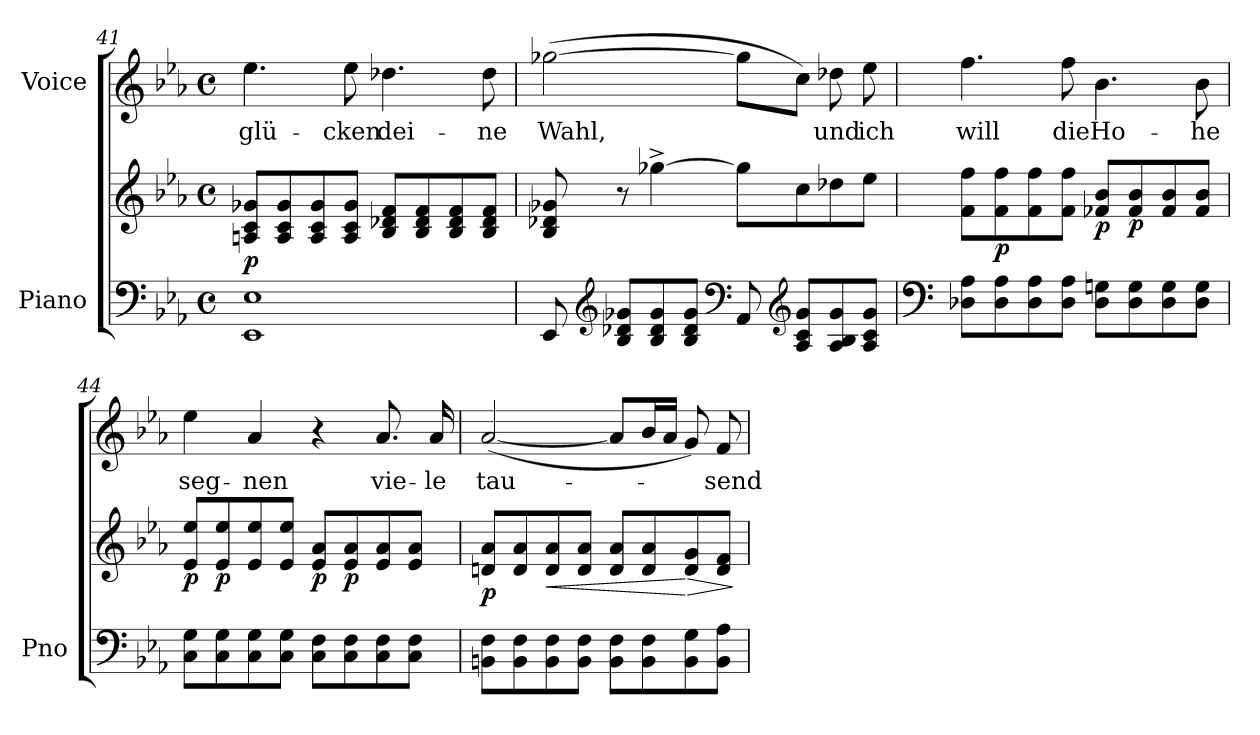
**kern	**kern	**dynam	**kern	**text
*part2	*part2	*part2	*part1	*part1
*staff3	*staff2	*staff2/3	*staff1	*staff1
*I"Piano	*	*	*I"Voice	*
*I'Pno	*	*	*	*
*clefF4	*clefG2	*	*clefG2	*
*k[b-e-a-]	*k[b-e-a-]	*	*k[b-e-a-]	*
*M4/4	*M4/4	*	*M4/4	*
*met(c)	*met(c)	*	*met(c)	*
=41	=41	=41	=41	=41
!	!	!LO:DY:b	!	!LO:LY:b
1EE- 1E-	8An/ 8c/ 8g-X/L	p	4.ee-\	-glü-
.	8A/ 8c/ 8g-/	.	.	.
.	8A/ 8c/ 8g-/	.	.	.
!	!	!	!	!LO:LY:b
.	8A/ 8c/ 8g-/J	.	8ee-\	-cken
!	!	!	!	!LO:LY:b
.	8B-/ 8d-X/ 8f/L	.	4.dd-X\	dei-
.	8B-/ 8d-/ 8f/	.	.	.
.	8B-/ 8d-/ 8f/	.	.	.
!	!	!	!	!LO:LY:b
.	8B-/ 8d-/ 8f/J	.	8dd-\	-ne
!!LO:LB:g=z
=42	=42	=42	=42	=42
!	!	!	!	!LO:LY:b
8EE-/	8B-/ 8d-X/ 8g-X/	.	(>[2gg-X\	Wahl,
*clefG2	*	*	*	*
8B-/ 8d-X/ 8g-X/L	8r	.	.	.
8B-/ 8d-/ 8g-/	[4gg-X^\	.	.	.
8B-/ 8d-/ 8g-/J	.	.	.	.
*clefF4	*	*	*	*
8AA-/	8gg-\L]	.	8gg-\L]	.
*clefG2	*	*	*	*
8A-/ 8c/ 8g-/L	8cc\	.	8cc\J)	.
!	!	!	!	!LO:LY:b
8A-/ 8B-/ 8g-/	8dd-X\	.	8dd-X\	und
!	!	!	!	!LO:LY:b
8A-/ 8c/ 8g-/J	8ee-\J	.	8ee-\	ich
=43	=43	=43	=43	=43
*clefF4	*	*	*	*
!	!	!	!	!LO:LY:b
8D-X\ 8A-\L	8f\ 8ff\L	.	4.ff\	will
!	!	!LO:DY:b	!	!
8D-\ 8A-\	8f\ 8ff\	p	.	.
8D-\ 8A-\	8f\ 8ff\	.	.	.
!	!	!	!	!LO:LY:b
8D-\ 8A-\J	8f\ 8ff\J	.	8ff\	die
!	!	!LO:DY:b	!	!LO:LY:b
8D-\ 8Gn\L	8f-X/ 8b-/L	p	4.b-\	Ho-
!	!	!LO:DY:b	!	!
8D-\ 8G\	8f-/ 8b-/	p	.	.
8D-\ 8G\	8f-/ 8b-/	.	.	.
!	!	!	!	!LO:LY:b
8D-\ 8G\J	8f-/ 8b-/J	.	8b-\	-he
=44	=44	=44	=44	=44
!	!	!LO:DY:b	!	!LO:LY:b
8C\ 8G\L	8e-/ 8ee-/L	p	4ee-\	seg-
!	!	!LO:DY:b	!	!
8C\ 8G\	8e-/ 8ee-/	p	.	.
!	!	!	!	!LO:LY:b
8C\ 8G\	8e-/ 8ee-/	.	4a-/	-nen
8C\ 8G\J	8e-/ 8ee-/J	.	.	.
!	!	!LO:DY:b	!	!
8C\ 8F\L	8e-/ 8a-/L	p	4r	.
!	!	!LO:DY:b	!	!
8C\ 8F\	8e-/ 8a-/	p	.	.
!	!	!	!	!LO:LY:b
8C\ 8F\	8e-/ 8a-/	.	8.a-/	vie-
8C\ 8F\J	8e-/ 8a-/J	.	.	.
!	!	!	!	!LO:LY:b
.	.	.	16a-/	-le
=45	=45	=45	=45	=45
!	!	!LO:DY:b	!	!LO:LY:b
8BBn\ 8F\L	8dn/ 8a-/L	p	(<[2a-/	tau-
8BB\ 8F\	8d/ 8a-/	.	.	.
!	!	!LO:HP:b	!	!
8BB\ 8F\	8d/ 8a-/	<	.	.
8BB\ 8F\J	8d/ 8a-/J	.	.	.
8BB\ 8F\L	8d/ 8a-/L	.	8a-/L]	.
8BB\ 8F\	8d/ 8a-/	.	16b-/L	.
.	.	.	16a-/JJ	.
!	!	!LO:HP:n=1:b	!	!
8BB\ 8G\	8d/ 8g/	[ >	8g/)	.
!	!	!	!	!LO:LY:b
8BB\ 8A-\J	8d/ 8f/J	.	8f/	-send
.	.	]	.	.
=	=	=	=	=
*-	*-	*-	*-	*-
